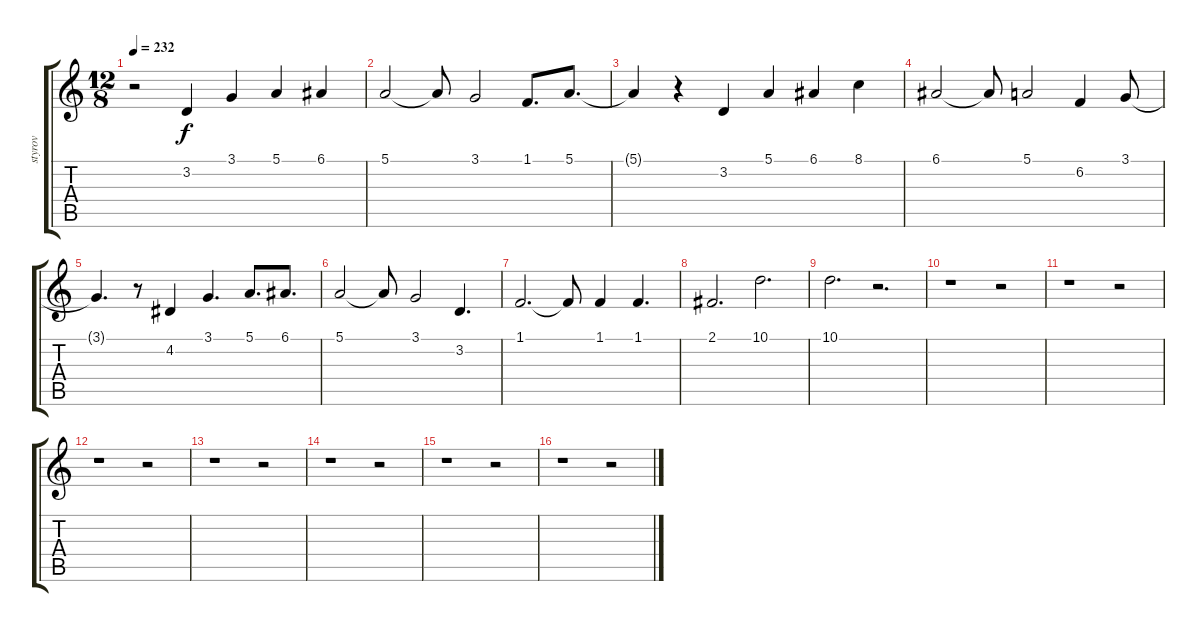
\track ("styrov" "styrov") {instrument lead6voice}
\staff {score tabs}
\tuning (E4 B3 G3 D3 A2 E2) {hide}
\ts (12 8)
\tempo 232
\clef g2
\ks c
r.2{dy f} 3.2.4 3.1.4 5.1.4 6.1.4 |
5.1.2 5.1{t}.8 3.1.2 1.1.8{d} 5.1.8{d} |
5.1{t}.4 r.4 3.2.4 5.1.4 6.1.4 8.1.4 |
6.1.2 6.1{t}.8 5.1.2 6.2.4 3.1.8 |
3.1{t}.4{d} r.8 4.2.4 3.1.4{d} 5.1.8{d} 6.1.8{d} |
5.1.2 5.1{t}.8 3.1.2 3.2.4{d} |
1.1.2{d} 1.1{t}.8 1.1.4 1.1.4{d} |
2.1.2{d} 10.1.2{d} |
10.1.2{d} r.2{d} |
r.1 r.2 |
r.1 r.2 |
r.1 r.2 |
r.1 r.2 |
r.1 r.2 |
r.1 r.2 |
r.1 r.2
